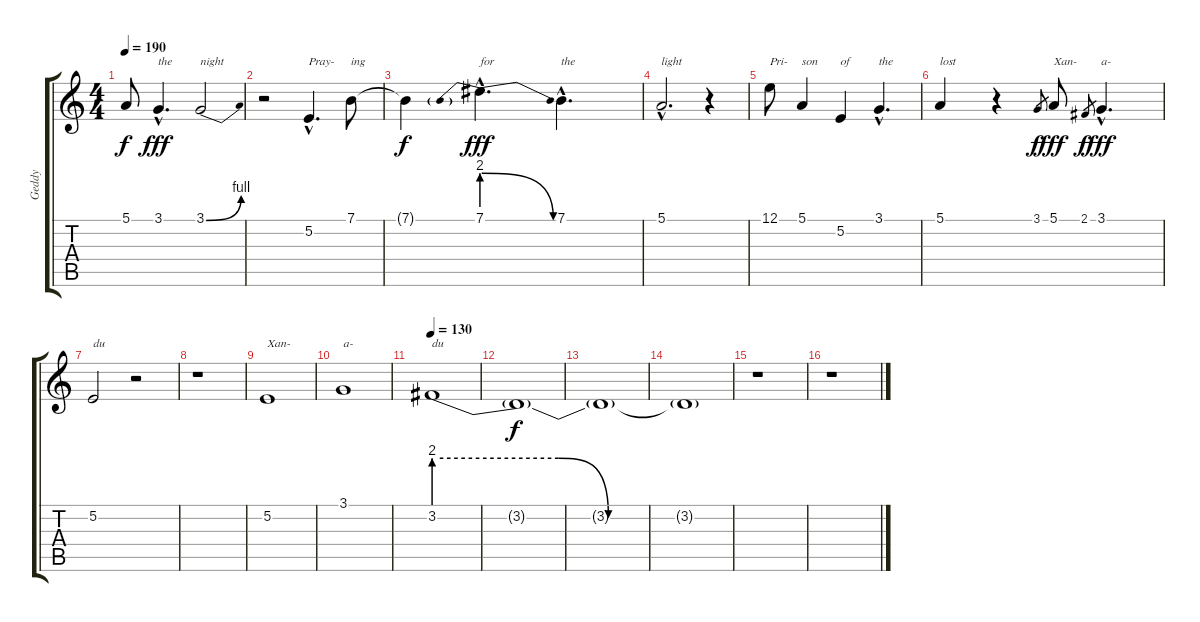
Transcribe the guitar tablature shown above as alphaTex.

\track ("Geddy" "Geddy") {instrument lead6voice}
\staff {score tabs}
\tuning (E4 B3 G3 D3 A2 E2) {hide}
\ts (4 4)
\tempo 190
\clef g2
\ks c
5.1{t}.8{dy f} 3.1{hac}.4{d txt "the" dy fff} 3.1{be (bend 0 0 60 4)}.2{txt "night"} |
r.2 5.2{hac}.4{d txt "Pray-"} 7.1.8{txt "ing"} |
7.1{t}.4{dy f} 7.1{be (prebendrelease 0 8 60 0) hac}.4{d txt "for" dy fff} 7.1{hac}.4{d txt "the"} |
5.1{hac}.2{d txt "light"} r.4 |
12.1.8{txt "Pri-"} 5.1.4{txt "son"} 5.2.4{txt "of"} 3.1{hac}.4{d txt "the"} |
5.1.4{txt "lost"} r.4 3.1.8{gr dy f} 5.1.8{txt "Xan-" dy fff} 2.1.8{gr dy f} 3.1{hac}.4{d txt "a-" dy fff} |
5.2.2{txt "du"} r.2 |
r.1 |
5.2.1{txt "Xan-"} |
3.1.1{txt "a-"} |
\tempo 130
3.2{be (custom 0 8 25 8 35 0 60 0)}.1{txt "du"} |
3.2{t}.1{dy f volume 12} |
3.2{t}.1{volume 10} |
3.2{t}.1{volume 8} |
r.1 |
r.1
